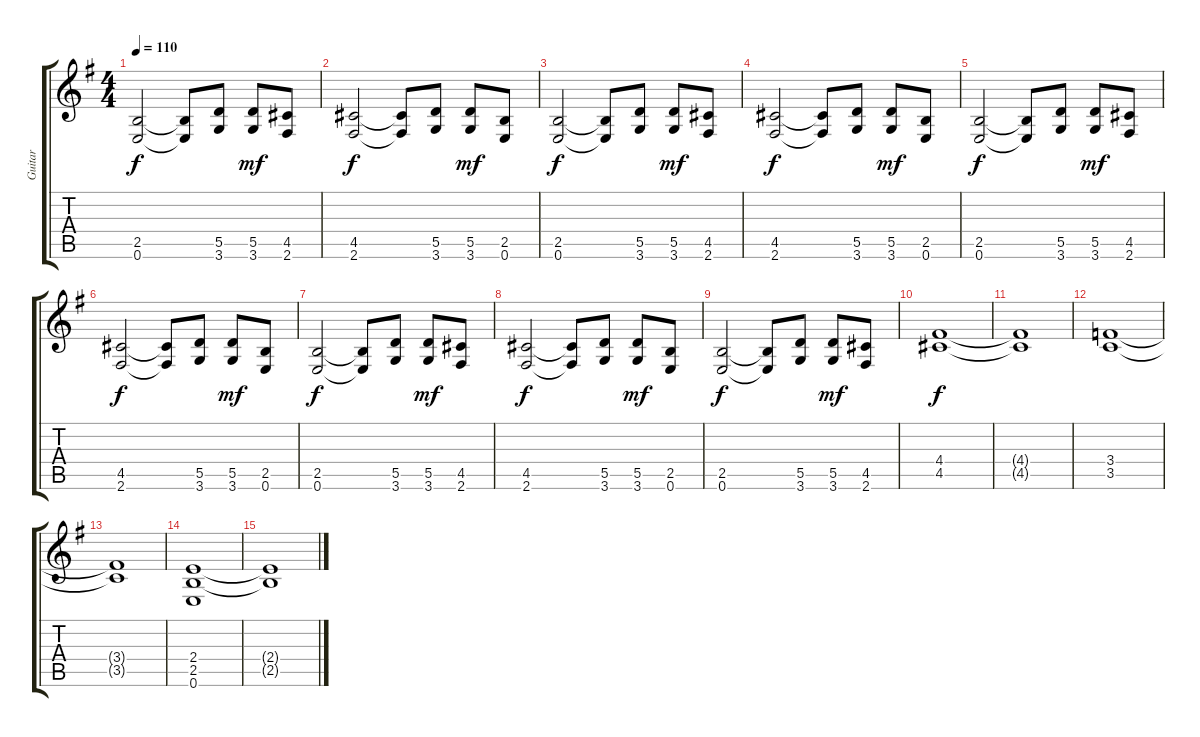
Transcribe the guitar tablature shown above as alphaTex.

\track ("Guitar" "Guitar") {instrument distortionguitar}
\staff {score tabs}
\tuning (E4 B3 G3 D3 A2 E2) {hide}
\ts (4 4)
\tempo 110
\clef g2
\ks eminor
(2.5 0.6).2{dy f} (2.5{t} 0.6{t}).8 (5.5 3.6).8 (5.5 3.6).8{dy mf} (4.5 2.6).8 |
(4.5 2.6).2{dy f} (4.5{t} 2.6{t}).8 (5.5 3.6).8 (5.5 3.6).8{dy mf} (2.5 0.6).8 |
(2.5 0.6).2{dy f} (2.5{t} 0.6{t}).8 (5.5 3.6).8 (5.5 3.6).8{dy mf} (4.5 2.6).8 |
(4.5 2.6).2{dy f} (4.5{t} 2.6{t}).8 (5.5 3.6).8 (5.5 3.6).8{dy mf} (2.5 0.6).8 |
(2.5 0.6).2{dy f} (2.5{t} 0.6{t}).8 (5.5 3.6).8 (5.5 3.6).8{dy mf} (4.5 2.6).8 |
(4.5 2.6).2{dy f} (4.5{t} 2.6{t}).8 (5.5 3.6).8 (5.5 3.6).8{dy mf} (2.5 0.6).8 |
(2.5 0.6).2{dy f} (2.5{t} 0.6{t}).8 (5.5 3.6).8 (5.5 3.6).8{dy mf} (4.5 2.6).8 |
(4.5 2.6).2{dy f} (4.5{t} 2.6{t}).8 (5.5 3.6).8 (5.5 3.6).8{dy mf} (2.5 0.6).8 |
(2.5 0.6).2{dy f} (2.5{t} 0.6{t}).8 (5.5 3.6).8 (5.5 3.6).8{dy mf} (4.5 2.6).8 |
(4.4 4.5).1{dy f} |
(4.4{t} 4.5{t}).1 |
(3.4 3.5).1 |
(3.4{t} 3.5{t}).1 |
(2.4 2.5 0.6).1 |
(2.4{t} 2.5{t}).1
